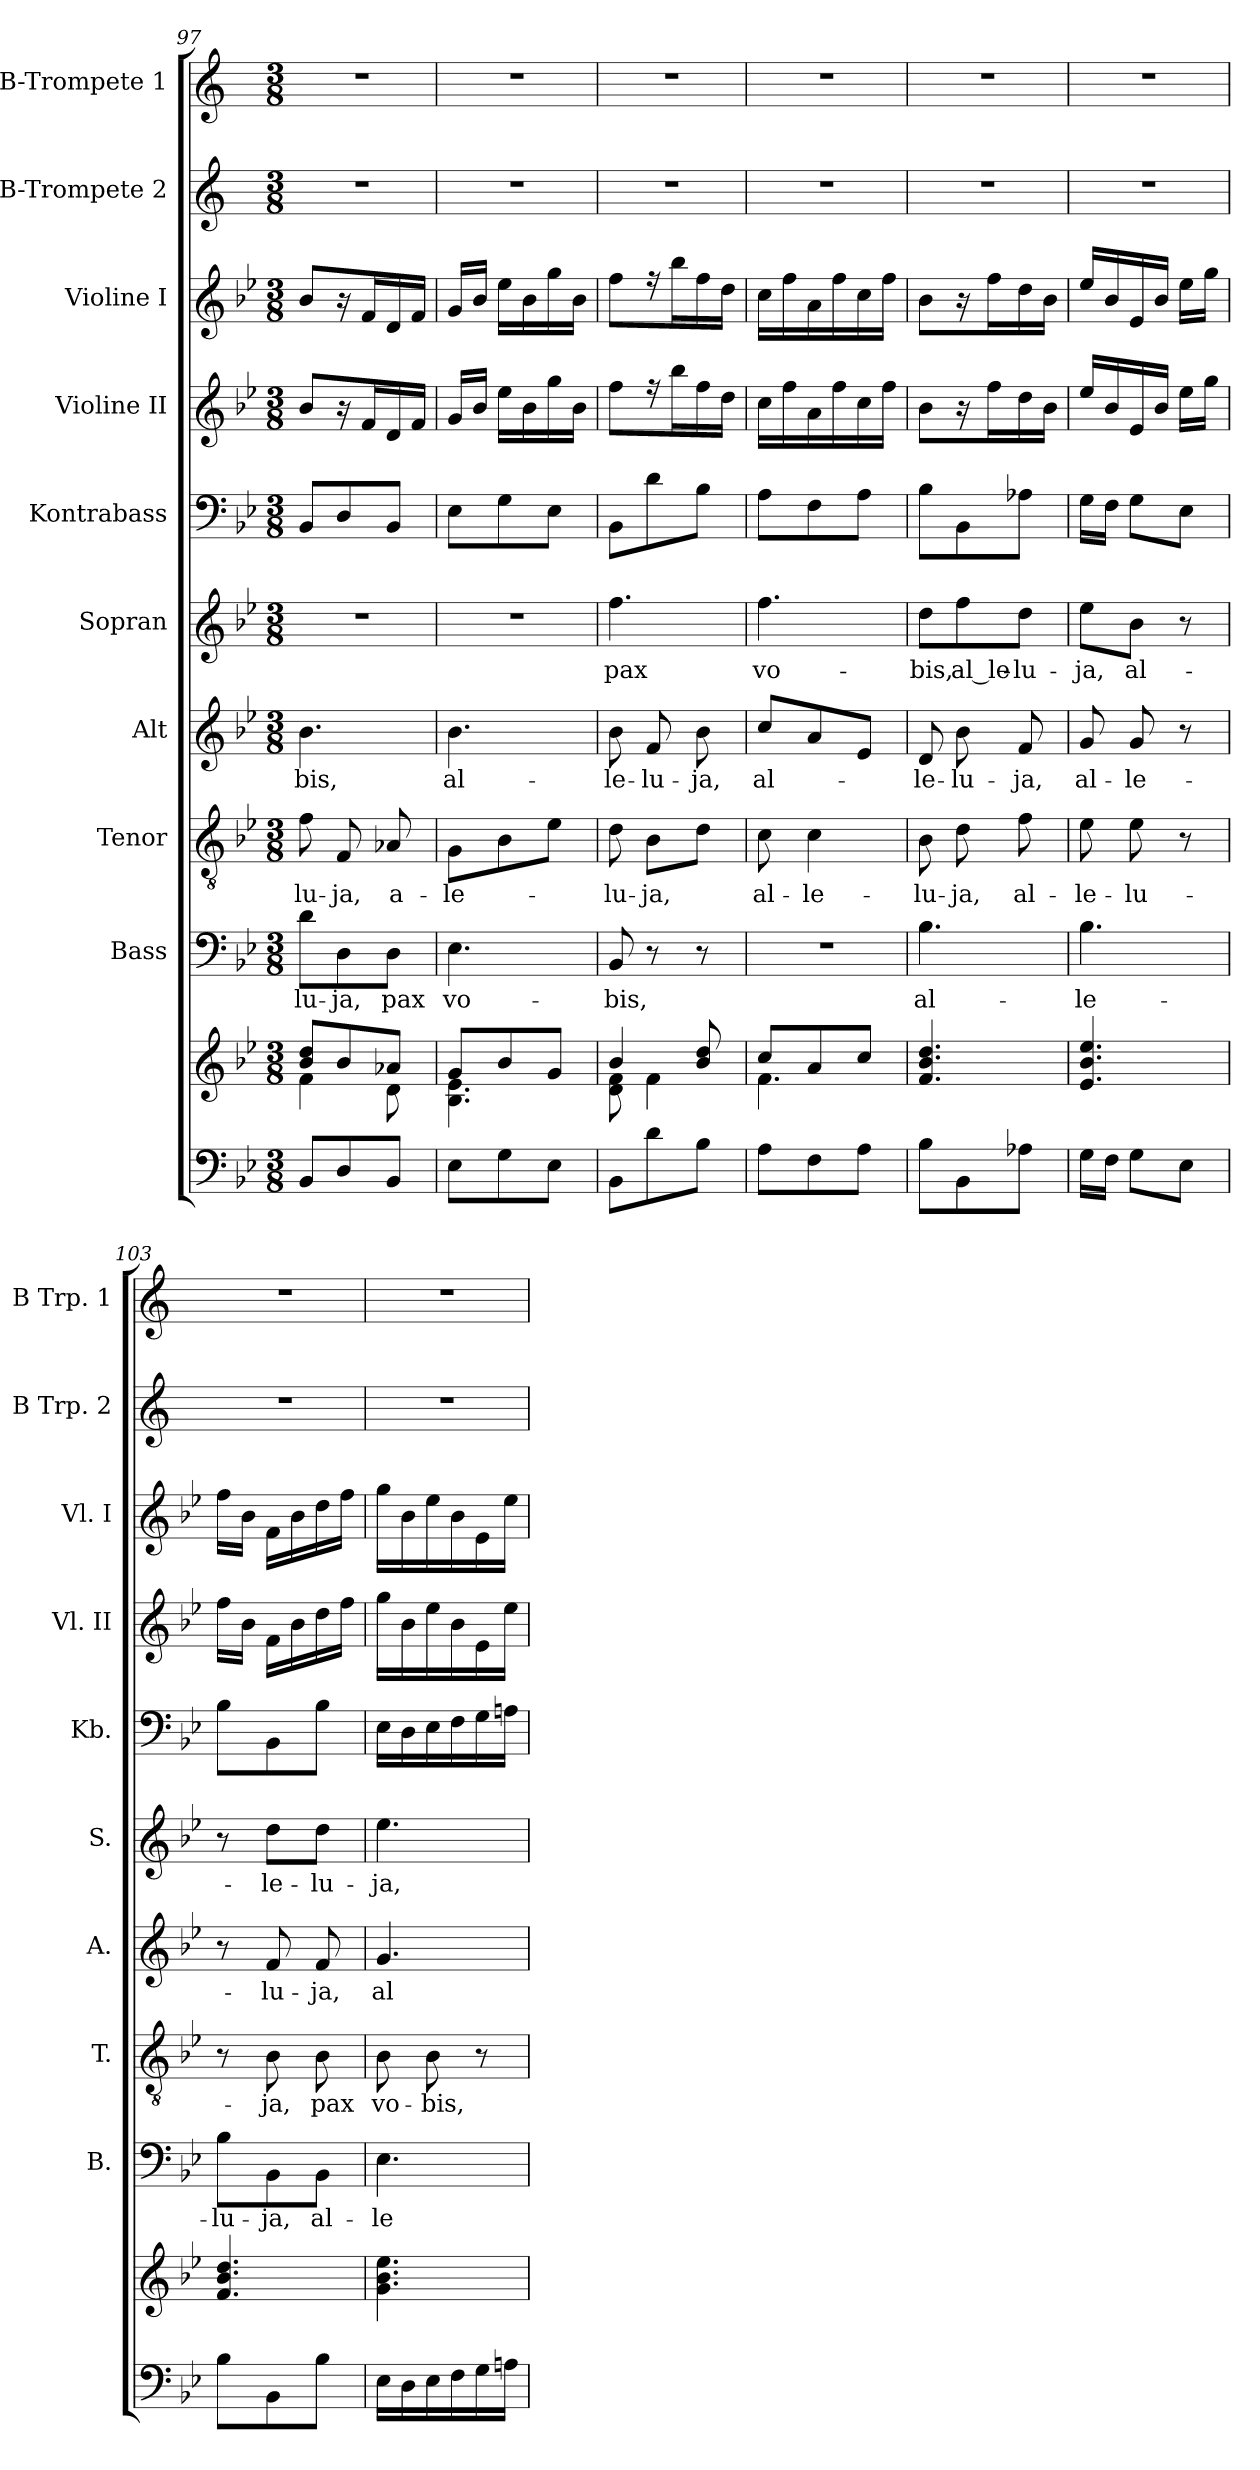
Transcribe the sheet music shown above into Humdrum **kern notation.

**kern	**kern	**kern	**text	**kern	**text	**kern	**text	**kern	**text	**kern	**kern	**kern	**kern	**kern
*part10	*part10	*part9	*part9	*part8	*part8	*part7	*part7	*part6	*part6	*part5	*part4	*part3	*part2	*part1
*staff11	*staff10	*staff9	*staff9	*staff8	*staff8	*staff7	*staff7	*staff6	*staff6	*staff5	*staff4	*staff3	*staff2	*staff1
*	*	*I"Bass	*	*I"Tenor	*	*I"Alt	*	*I"Sopran	*	*I"Kontrabass	*I"Violine II	*I"Violine I	*I"B-Trompete 2	*I"B-Trompete 1
*	*	*I'B.	*	*I'T.	*	*I'A.	*	*I'S.	*	*I'Kb.	*I'Vl. II	*I'Vl. I	*I'B Trp. 2	*I'B Trp. 1
*clefF4	*clefG2	*clefF4	*	*clefGv2	*	*clefG2	*	*clefG2	*	*clefF4	*clefG2	*clefG2	*clefG2	*clefG2
*	*	*	*	*	*	*	*	*	*	*ITrd7c12	*	*	*ITrd1c2	*ITrd1c2
*k[b-e-]	*k[b-e-]	*k[b-e-]	*	*k[b-e-]	*	*k[b-e-]	*	*k[b-e-]	*	*k[b-e-]	*k[b-e-]	*k[b-e-]	*k[b-e-]	*k[b-e-]
*B-:	*B-:	*B-:	*	*B-:	*	*B-:	*	*B-:	*	*B-:	*B-:	*B-:	*B-:	*B-:
*M3/8	*M3/8	*M3/8	*	*M3/8	*	*M3/8	*	*M3/8	*	*M3/8	*M3/8	*M3/8	*M3/8	*M3/8
=97	=97	=97	=97	=97	=97	=97	=97	=97	=97	=97	=97	=97	=97	=97
*	*^	*	*	*	*	*	*	*	*	*	*	*	*	*
!	!	!	!	!LO:LY:b	!	!LO:LY:b	!	!LO:LY:b	!	!	!	!	!	!	!
8BB-/L	8b-/ 8dd/L	4f\	8d\L	-lu-	8f\	-lu-	4.b-\	-bis,	4.r	.	8BBB-/L	8b-/L	8b-/L	4.r	4.r
!	!	!	!	!LO:LY:b	!	!LO:LY:b	!	!	!	!	!	!	!	!	!
8D/	8b-/	.	8D\	-ja,	8F/	-ja,	.	.	.	.	8DD/	16r	16r	.	.
.	.	.	.	.	.	.	.	.	.	.	.	16f/L	16f/L	.	.
!	!	!	!	!LO:LY:b	!	!LO:LY:b	!	!	!	!	!	!	!	!	!
8BB-/J	8a-X/J	8d\	8D\J	pax	8A-X/	a-	.	.	.	.	8BBB-/J	16d/	16d/	.	.
.	.	.	.	.	.	.	.	.	.	.	.	16f/JJ	16f/JJ	.	.
=98	=98	=98	=98	=98	=98	=98	=98	=98	=98	=98	=98	=98	=98	=98	=98
!	!	!	!	!LO:LY:b	!	!LO:LY:b	!	!LO:LY:b	!	!	!	!	!	!	!
8E-\L	8g/L	4.B-\ 4.e-\	4.E-\	vo-	8G\L	-le-	4.b-\	al-	4.r	.	8EE-\L	16g/LL	16g/LL	4.r	4.r
.	.	.	.	.	.	.	.	.	.	.	.	16b-/JJ	16b-/JJ	.	.
8G\	8b-/	.	.	.	8B-\	.	.	.	.	.	8GG\	16ee-\LL	16ee-\LL	.	.
.	.	.	.	.	.	.	.	.	.	.	.	16b-\	16b-\	.	.
8E-\J	8g/J	.	.	.	8e-\J	.	.	.	.	.	8EE-\J	16gg\	16gg\	.	.
.	.	.	.	.	.	.	.	.	.	.	.	16b-\JJ	16b-\JJ	.	.
=99	=99	=99	=99	=99	=99	=99	=99	=99	=99	=99	=99	=99	=99	=99	=99
!	!	!	!	!LO:LY:b	!	!LO:LY:b	!	!LO:LY:b	!	!LO:LY:b	!	!	!	!	!
8BB-\L	4b-/	8d\ 8f\	8BB-/	-bis,	8d\	-lu-	8b-\	-le-	4.ff\	pax	8BBB-\L	8ff\L	8ff\L	4.r	4.r
!	!	!	!	!	!	!LO:LY:b	!	!LO:LY:b	!	!	!	!	!	!	!
8d\	.	4f\	8r	.	8B-\L	-ja,	8f/	-lu-	.	.	8D\	16r	16r	.	.
.	.	.	.	.	.	.	.	.	.	.	.	16bb-\L	16bb-\L	.	.
!	!	!	!	!	!	!	!	!LO:LY:b	!	!	!	!	!	!	!
8B-\J	8b-/ 8dd/	.	8r	.	8d\J	.	8b-\	-ja,	.	.	8BB-\J	16ff\	16ff\	.	.
.	.	.	.	.	.	.	.	.	.	.	.	16dd\JJ	16dd\JJ	.	.
=100	=100	=100	=100	=100	=100	=100	=100	=100	=100	=100	=100	=100	=100	=100	=100
!	!	!	!	!	!	!LO:LY:b	!	!LO:LY:b	!	!LO:LY:b	!	!	!	!	!
8A\L	8cc/L	4.f\	4.r	.	8c\	al-	8cc/L	al-	4.ff\	vo-	8AA\L	16cc\LL	16cc\LL	4.r	4.r
.	.	.	.	.	.	.	.	.	.	.	.	16ff\	16ff\	.	.
!	!	!	!	!	!	!LO:LY:b	!	!	!	!	!	!	!	!	!
8F\	8a/	.	.	.	4c\	-le-	8a/	.	.	.	8FF\	16a\	16a\	.	.
.	.	.	.	.	.	.	.	.	.	.	.	16ff\	16ff\	.	.
8A\J	8cc/J	.	.	.	.	.	8e-/J	.	.	.	8AA\J	16cc\	16cc\	.	.
.	.	.	.	.	.	.	.	.	.	.	.	16ff\JJ	16ff\JJ	.	.
*	*v	*v	*	*	*	*	*	*	*	*	*	*	*	*	*
=101	=101	=101	=101	=101	=101	=101	=101	=101	=101	=101	=101	=101	=101	=101
!	!	!	!LO:LY:b	!	!LO:LY:b	!	!LO:LY:b	!	!LO:LY:b	!	!	!	!	!
8B-\L	4.f/ 4.b-/ 4.dd/	4.B-\	al-	8B-\	-lu-	8d/	-le-	8dd\L	-bis,	8BB-\L	8b-\L	8b-\L	4.r	4.r
!	!	!	!	!	!LO:LY:b	!	!LO:LY:b	!	!LO:LY:b	!	!	!	!	!
8BB-\	.	.	.	8d\	-ja,	8b-\	-lu-	8ff\	al_le-	8BBB-\	16r	16r	.	.
.	.	.	.	.	.	.	.	.	.	.	16ff\L	16ff\L	.	.
!	!	!	!	!	!LO:LY:b	!	!LO:LY:b	!	!LO:LY:b	!	!	!	!	!
8A-X\J	.	.	.	8f\	al-	8f/	-ja,	8dd\J	-lu-	8AA-X\J	16dd\	16dd\	.	.
.	.	.	.	.	.	.	.	.	.	.	16b-\JJ	16b-\JJ	.	.
!!LO:PB:g=z
=102	=102	=102	=102	=102	=102	=102	=102	=102	=102	=102	=102	=102	=102	=102
!	!	!	!LO:LY:b	!	!LO:LY:b	!	!LO:LY:b	!	!LO:LY:b	!	!	!	!	!
16G\LL	4.e-/ 4.b-/ 4.ee-/	4.B-\	-le-	8e-\	-le-	8g/	al-	8ee-\L	-ja,	16GG\LL	16ee-/LL	16ee-/LL	4.r	4.r
16F\JJ	.	.	.	.	.	.	.	.	.	16FF\JJ	16b-/	16b-/	.	.
!	!	!	!	!	!LO:LY:b	!	!LO:LY:b	!	!LO:LY:b	!	!	!	!	!
8G\L	.	.	.	8e-\	-lu-	8g/	-le-	8b-\J	al-	8GG\L	16e-/	16e-/	.	.
.	.	.	.	.	.	.	.	.	.	.	16b-/JJ	16b-/JJ	.	.
8E-\J	.	.	.	8r	.	8r	.	8r	.	8EE-\J	16ee-\LL	16ee-\LL	.	.
.	.	.	.	.	.	.	.	.	.	.	16gg\JJ	16gg\JJ	.	.
=103	=103	=103	=103	=103	=103	=103	=103	=103	=103	=103	=103	=103	=103	=103
!	!	!	!LO:LY:b	!	!	!	!	!	!	!	!	!	!	!
8B-\L	4.f/ 4.b-/ 4.dd/	8B-\L	-lu-	8r	.	8r	.	8r	.	8BB-\L	16ff\LL	16ff\LL	4.r	4.r
.	.	.	.	.	.	.	.	.	.	.	16b-\JJ	16b-\JJ	.	.
!	!	!	!LO:LY:b	!	!LO:LY:b	!	!LO:LY:b	!	!LO:LY:b	!	!	!	!	!
8BB-\	.	8BB-\	-ja,	8B-\	-ja,	8f/	-lu-	8dd\L	-le-	8BBB-\	16f\LL	16f\LL	.	.
.	.	.	.	.	.	.	.	.	.	.	16b-\	16b-\	.	.
!	!	!	!LO:LY:b	!	!LO:LY:b	!	!LO:LY:b	!	!LO:LY:b	!	!	!	!	!
8B-\J	.	8BB-\J	al-	8B-\	pax	8f/	-ja,	8dd\J	-lu-	8BB-\J	16dd\	16dd\	.	.
.	.	.	.	.	.	.	.	.	.	.	16ff\JJ	16ff\JJ	.	.
=104	=104	=104	=104	=104	=104	=104	=104	=104	=104	=104	=104	=104	=104	=104
!	!	!	!LO:LY:b	!	!LO:LY:b	!	!LO:LY:b	!	!LO:LY:b	!	!	!	!	!
16E-\LL	4.g\ 4.b-\ 4.ee-\	4.E-\	-le-	8B-\	vo-	4.g/	al-	4.ee-\	-ja,	16EE-\LL	16gg\LL	16gg\LL	4.r	4.r
16D\	.	.	.	.	.	.	.	.	.	16DD\	16b-\	16b-\	.	.
!	!	!	!	!	!LO:LY:b	!	!	!	!	!	!	!	!	!
16E-\	.	.	.	8B-\	-bis,	.	.	.	.	16EE-\	16ee-\	16ee-\	.	.
16F\	.	.	.	.	.	.	.	.	.	16FF\	16b-\	16b-\	.	.
16G\	.	.	.	8r	.	.	.	.	.	16GG\	16e-\	16e-\	.	.
16An\JJ	.	.	.	.	.	.	.	.	.	16AAn\JJ	16ee-\JJ	16ee-\JJ	.	.
=	=	=	=	=	=	=	=	=	=	=	=	=	=	=
*-	*-	*-	*-	*-	*-	*-	*-	*-	*-	*-	*-	*-	*-	*-
